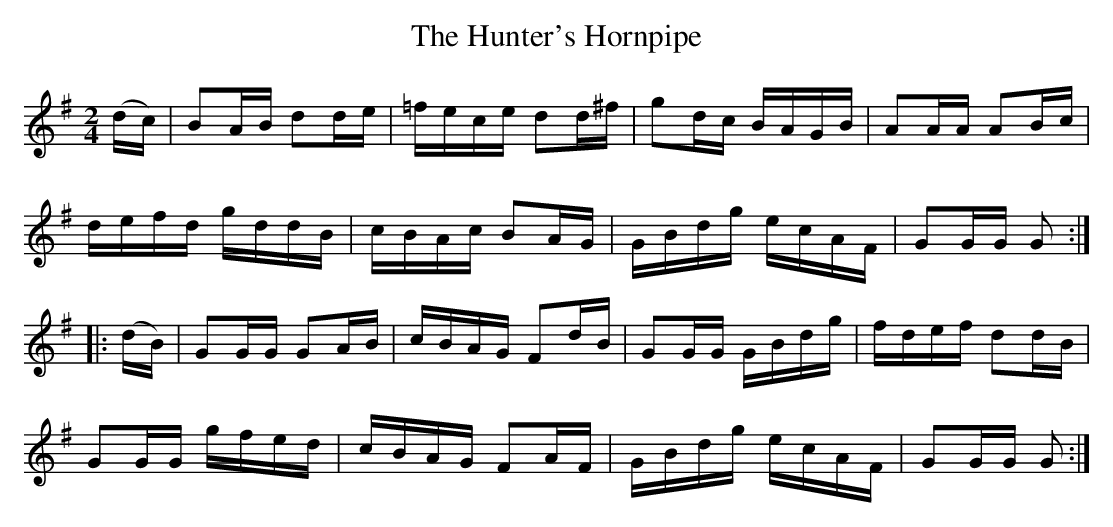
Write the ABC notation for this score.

X:1
T:The Hunter's Hornpipe
M:2/4
L:1/16
K:G
(dc)|B2AB d2de|=fece d2d^f|g2dc BAGB|A2AA A2Bc|
defd gddB|cBAc B2AG|GBdg ecAF|G2GG G2:|
|:(dB)|G2GG G2AB|cBAG F2dB|G2GG GBdg|fdef d2dB|
G2GG gfed|cBAG F2AF|GBdg ecAF|G2GG G2:|
